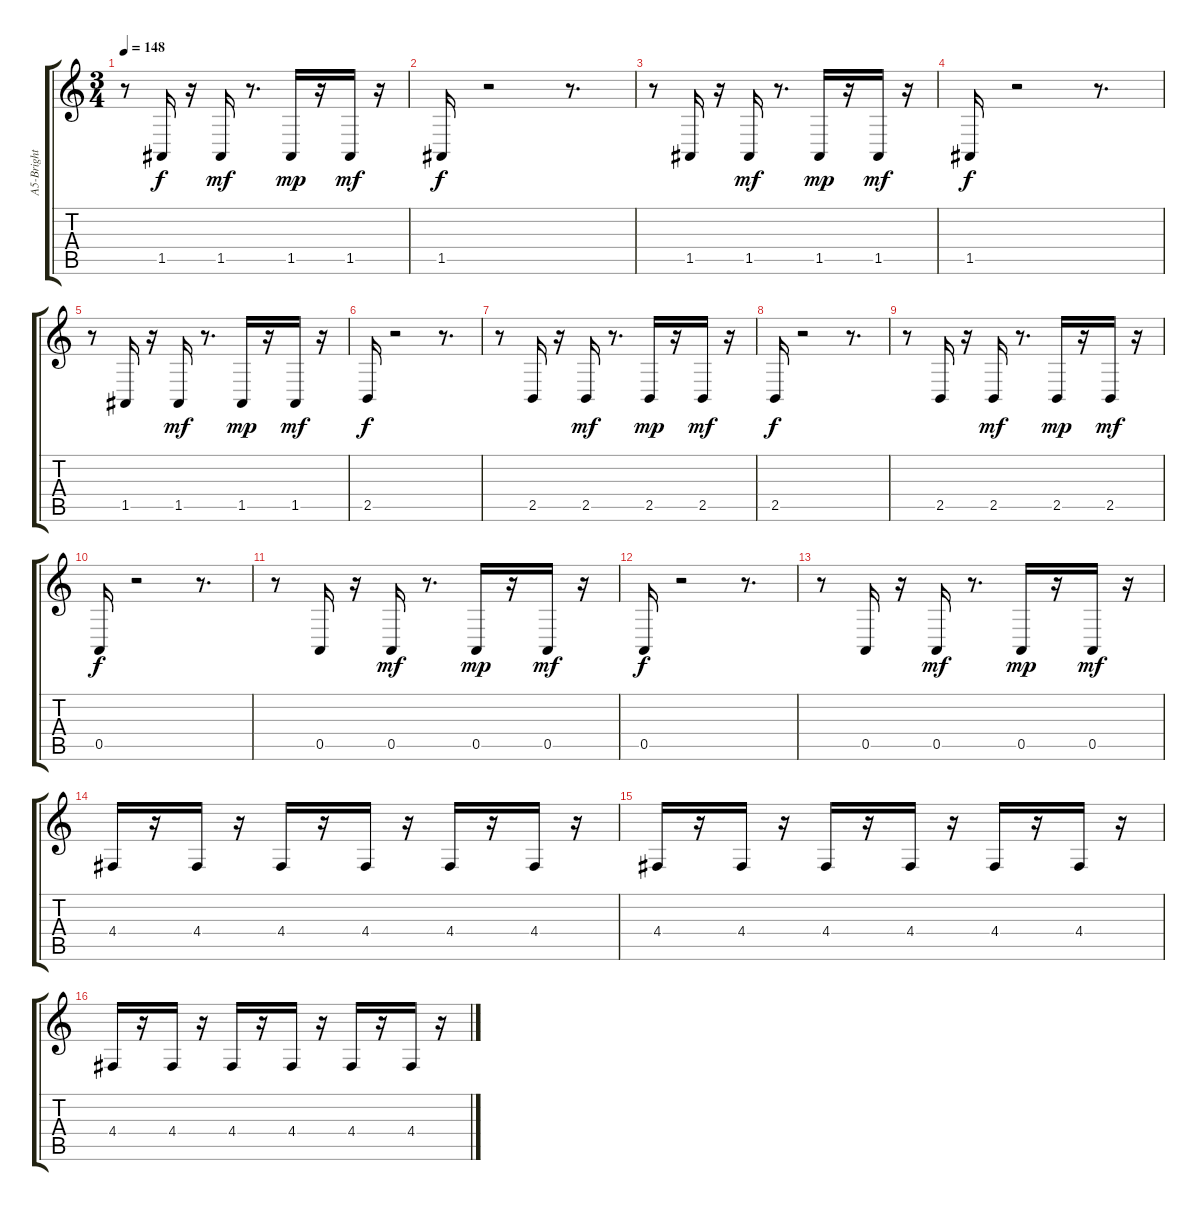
\track ("A5-Bright Str: " "A5-Bright ") {instrument stringensemble1}
\staff {score tabs}
\tuning (E4 B3 G3 D3 A2 E2) {hide}
\ts (3 4)
\tempo 148
\clef g2
\ks c
r.8{dy f} 1.5.16 r.16 1.5.16{dy mf} r.8{d} 1.5.16{dy mp} r.16 1.5.16{dy mf} r.16 |
1.5.16{dy f} r.2 r.8{d} |
r.8 1.5.16 r.16 1.5.16{dy mf} r.8{d} 1.5.16{dy mp} r.16 1.5.16{dy mf} r.16 |
1.5.16{dy f} r.2 r.8{d} |
r.8 1.5.16 r.16 1.5.16{dy mf} r.8{d} 1.5.16{dy mp} r.16 1.5.16{dy mf} r.16 |
2.5.16{dy f} r.2 r.8{d} |
r.8 2.5.16 r.16 2.5.16{dy mf} r.8{d} 2.5.16{dy mp} r.16 2.5.16{dy mf} r.16 |
2.5.16{dy f} r.2 r.8{d} |
r.8 2.5.16 r.16 2.5.16{dy mf} r.8{d} 2.5.16{dy mp} r.16 2.5.16{dy mf} r.16 |
0.5.16{dy f} r.2 r.8{d} |
r.8 0.5.16 r.16 0.5.16{dy mf} r.8{d} 0.5.16{dy mp} r.16 0.5.16{dy mf} r.16 |
0.5.16{dy f} r.2 r.8{d} |
r.8 0.5.16 r.16 0.5.16{dy mf} r.8{d} 0.5.16{dy mp} r.16 0.5.16{dy mf} r.16 |
4.4.16 r.16 4.4.16 r.16 4.4.16 r.16 4.4.16 r.16 4.4.16 r.16 4.4.16 r.16 |
4.4.16 r.16 4.4.16 r.16 4.4.16 r.16 4.4.16 r.16 4.4.16 r.16 4.4.16 r.16 |
4.4.16 r.16 4.4.16 r.16 4.4.16 r.16 4.4.16 r.16 4.4.16 r.16 4.4.16 r.16
